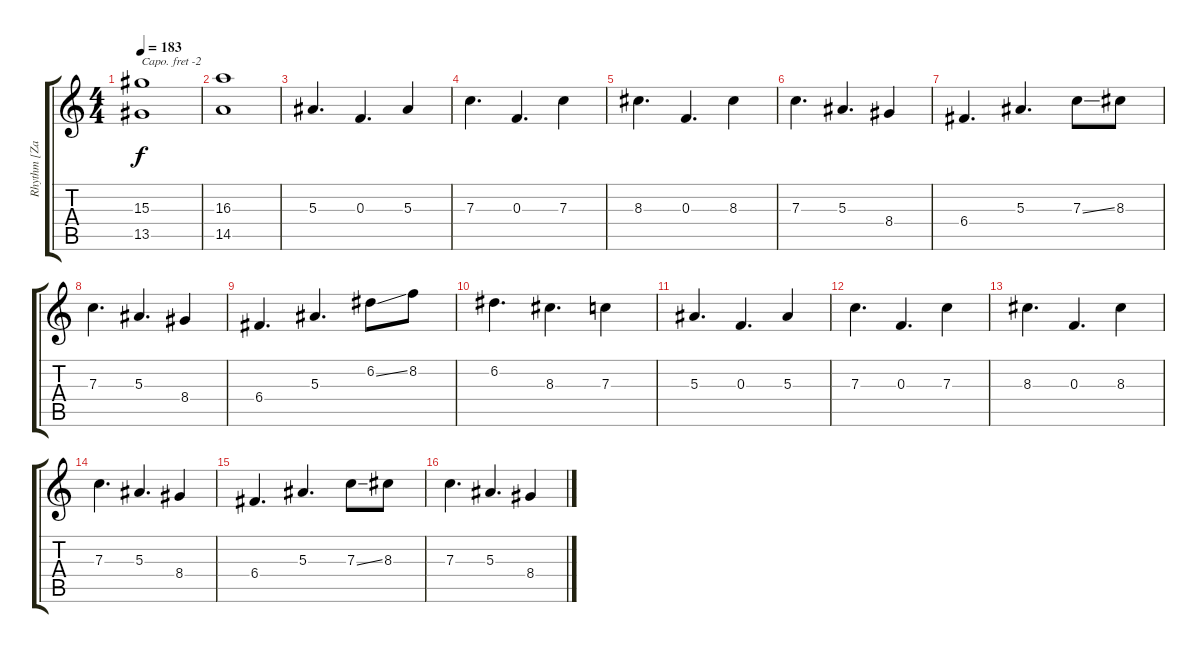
\track ("Rhythm [Zacky Vengeance]" "Rhythm [Za") {instrument distortionguitar}
\staff {score tabs}
\capo -2
\tuning (E4 B3 G3 D3 A2 D2) {hide}
\ts (4 4)
\tempo 183
\clef g2
\ks c
(15.3 13.5).1{dy f} |
(16.3 14.5).1 |
5.3.4{d} 0.3.4{d} 5.3.4 |
7.3.4{d} 0.3.4{d} 7.3.4 |
8.3.4{d} 0.3.4{d} 8.3.4 |
7.3.4{d} 5.3.4{d} 8.4.4 |
6.4.4{d} 5.3.4{d} 7.3{ss}.8 8.3.8 |
7.3.4{d} 5.3.4{d} 8.4.4 |
6.4.4{d} 5.3.4{d} 6.2{ss}.8 8.2.8 |
6.2.4{d} 8.3.4{d} 7.3.4 |
5.3.4{d} 0.3.4{d} 5.3.4 |
7.3.4{d} 0.3.4{d} 7.3.4 |
8.3.4{d} 0.3.4{d} 8.3.4 |
7.3.4{d} 5.3.4{d} 8.4.4 |
6.4.4{d} 5.3.4{d} 7.3{ss}.8 8.3.8 |
7.3.4{d} 5.3.4{d} 8.4.4
